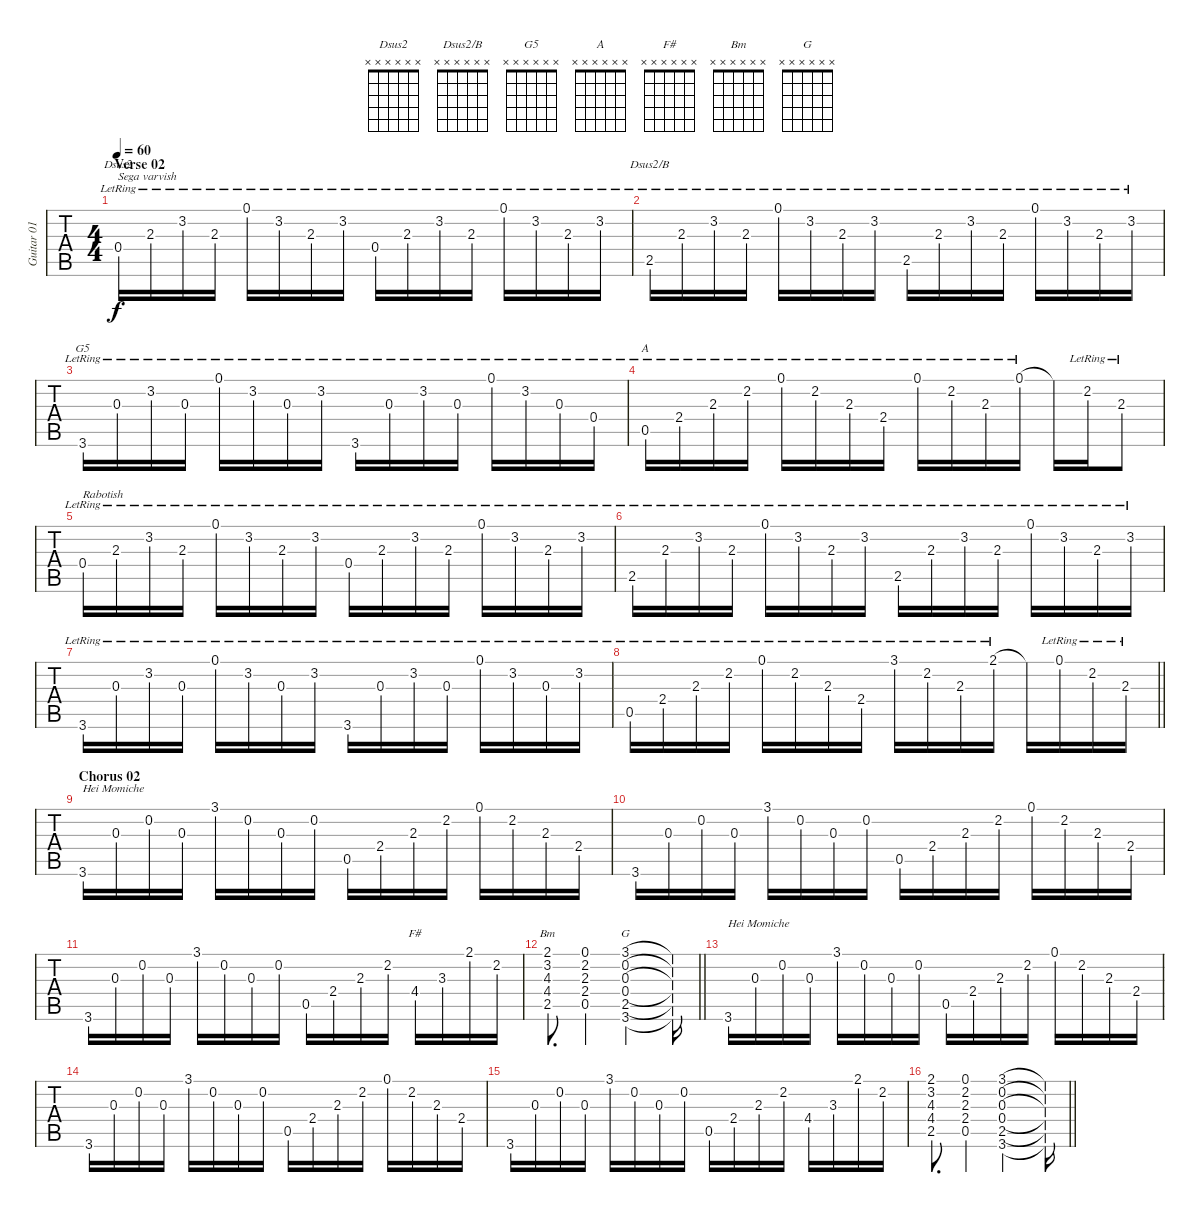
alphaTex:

\track ("Guitar 01 - Rhythm" "Guitar 01 ") {instrument acousticguitarsteel}
\staff {tabs}
\tuning (E4 B3 G3 D3 A2 E2) {hide}
\chord ("Dsus2" x x x x x x)
\chord ("Dsus2/B" x x x x x x)
\chord ("G5" x x x x x x)
\chord ("A" x x x x x x)
\chord ("F#" x x x x x x)
\chord ("Bm" x x x x x x)
\chord ("G" x x x x x x)
\ts (4 4)
\section ("" "Verse 02")
\tempo 60
\clef g2
\ks d
0.4{lr}.16{ch "Dsus2" txt "Sega varvish" dy f} 2.3{lr}.16 3.2{lr}.16 2.3{lr}.16 0.1{lr}.16 3.2{lr}.16 2.3{lr}.16 3.2{lr}.16 0.4{lr}.16 2.3{lr}.16 3.2{lr}.16 2.3{lr}.16 0.1{lr}.16 3.2{lr}.16 2.3{lr}.16 3.2{lr}.16 |
2.5{lr}.16{ch "Dsus2/B"} 2.3{lr}.16 3.2{lr}.16 2.3{lr}.16 0.1{lr}.16 3.2{lr}.16 2.3{lr}.16 3.2{lr}.16 2.5{lr}.16 2.3{lr}.16 3.2{lr}.16 2.3{lr}.16 0.1{lr}.16 3.2{lr}.16 2.3{lr}.16 3.2{lr}.16 |
3.6{lr}.16{ch "G5"} 0.3{lr}.16 3.2{lr}.16 0.3{lr}.16 0.1{lr}.16 3.2{lr}.16 0.3{lr}.16 3.2{lr}.16 3.6{lr}.16 0.3{lr}.16 3.2{lr}.16 0.3{lr}.16 0.1{lr}.16 3.2{lr}.16 0.3{lr}.16 0.4{lr}.16 |
0.5{lr}.16{ch "A"} 2.4{lr}.16 2.3{lr}.16 2.2{lr}.16 0.1{lr}.16 2.2{lr}.16 2.3{lr}.16 2.4{lr}.16 0.1{lr}.16 2.2{lr}.16 2.3{lr}.16 0.1{lr}.16 0.1{t}.16 2.2{lr}.16 2.3{lr}.8 |
0.4{lr}.16{txt "Rabotish"} 2.3{lr}.16 3.2{lr}.16 2.3{lr}.16 0.1{lr}.16 3.2{lr}.16 2.3{lr}.16 3.2{lr}.16 0.4{lr}.16 2.3{lr}.16 3.2{lr}.16 2.3{lr}.16 0.1{lr}.16 3.2{lr}.16 2.3{lr}.16 3.2{lr}.16 |
2.5{lr}.16 2.3{lr}.16 3.2{lr}.16 2.3{lr}.16 0.1{lr}.16 3.2{lr}.16 2.3{lr}.16 3.2{lr}.16 2.5{lr}.16 2.3{lr}.16 3.2{lr}.16 2.3{lr}.16 0.1{lr}.16 3.2{lr}.16 2.3{lr}.16 3.2{lr}.16 |
3.6{lr}.16 0.3{lr}.16 3.2{lr}.16 0.3{lr}.16 0.1{lr}.16 3.2{lr}.16 0.3{lr}.16 3.2{lr}.16 3.6{lr}.16 0.3{lr}.16 3.2{lr}.16 0.3{lr}.16 0.1{lr}.16 3.2{lr}.16 0.3{lr}.16 3.2{lr}.16 |
\barLineRight lightlight
0.5{lr}.16 2.4{lr}.16 2.3{lr}.16 2.2{lr}.16 0.1{lr}.16 2.2{lr}.16 2.3{lr}.16 2.4{lr}.16 3.1{lr}.16 2.2{lr}.16 2.3{lr}.16 2.1{lr}.16 2.1{t}.16 0.1{lr}.16 2.2{lr}.16 2.3{lr}.16 |
\section ("" "Chorus 02")
3.6.16{txt "Hei Momiche"} 0.3.16 0.2.16 0.3.16 3.1.16 0.2.16 0.3.16 0.2.16 0.5.16 2.4.16 2.3.16 2.2.16 0.1.16 2.2.16 2.3.16 2.4.16 |
3.6.16 0.3.16 0.2.16 0.3.16 3.1.16 0.2.16 0.3.16 0.2.16 0.5.16 2.4.16 2.3.16 2.2.16 0.1.16 2.2.16 2.3.16 2.4.16 |
3.6.16 0.3.16 0.2.16 0.3.16 3.1.16 0.2.16 0.3.16 0.2.16 0.5.16 2.4.16 2.3.16 2.2.16 4.4.16{ch "F#"} 3.3.16 2.1.16 2.2.16 |
\barLineRight lightlight
(2.1 3.2 4.3 4.4 2.5).8{d ch "Bm"} (0.1 2.2 2.3 2.4 0.5).4 (3.1 0.2 0.3 0.4 2.5 3.6).2{ch "G"} (3.1{t} 0.2{t} 0.3{t} 0.4{t} 2.5{t} 3.6{t}).16 |
3.6.16{txt "Hei Momiche"} 0.3.16 0.2.16 0.3.16 3.1.16 0.2.16 0.3.16 0.2.16 0.5.16 2.4.16 2.3.16 2.2.16 0.1.16 2.2.16 2.3.16 2.4.16 |
3.6.16 0.3.16 0.2.16 0.3.16 3.1.16 0.2.16 0.3.16 0.2.16 0.5.16 2.4.16 2.3.16 2.2.16 0.1.16 2.2.16 2.3.16 2.4.16 |
3.6.16 0.3.16 0.2.16 0.3.16 3.1.16 0.2.16 0.3.16 0.2.16 0.5.16 2.4.16 2.3.16 2.2.16 4.4.16 3.3.16 2.1.16 2.2.16 |
\barLineRight lightlight
(2.1 3.2 4.3 4.4 2.5).8{d} (0.1 2.2 2.3 2.4 0.5).4 (3.1 0.2 0.3 0.4 2.5 3.6).2 (3.1{t} 0.2{t} 0.3{t} 0.4{t} 2.5{t} 3.6{t}).16
